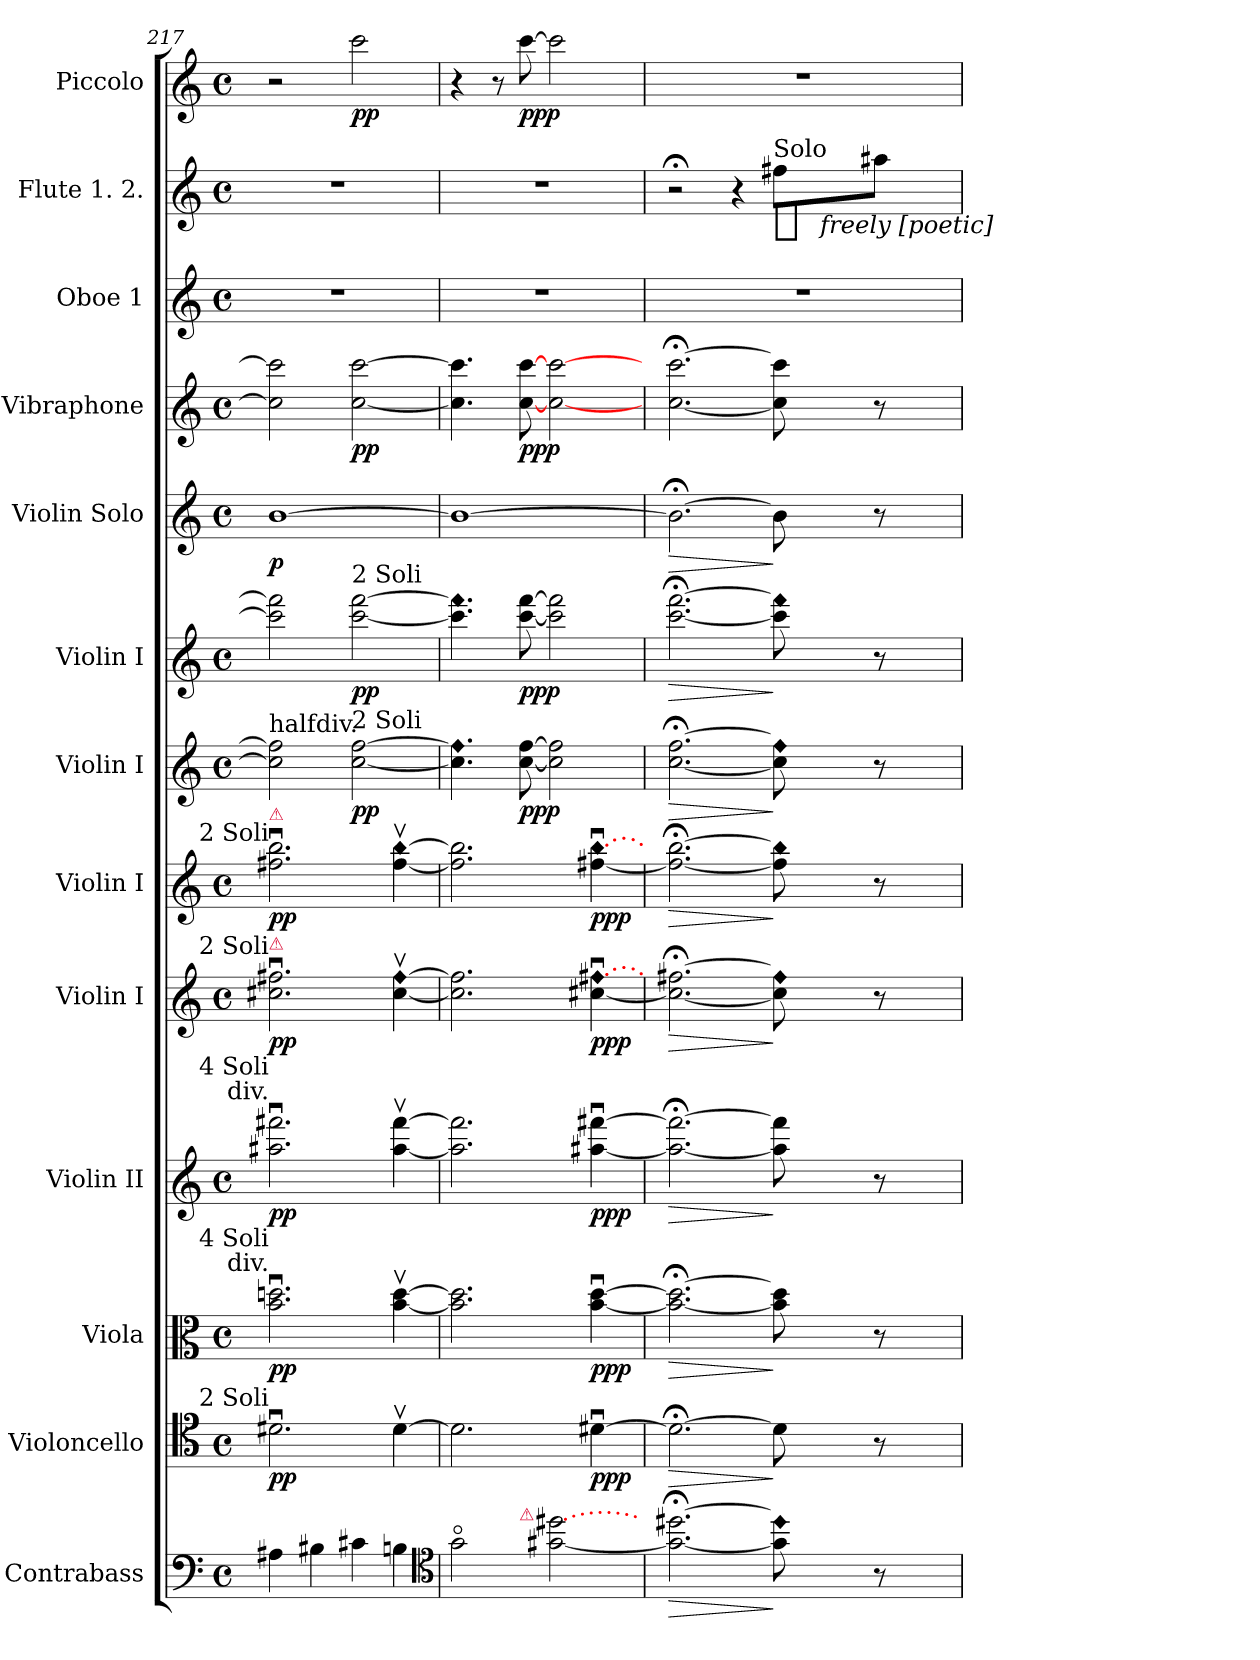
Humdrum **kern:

**kern	**dynam	**kern	**dynam	**kern	**dynam	**kern	**dynam	**kern	**dynam	**kern	**dynam	**kern	**dynam	**kern	**dynam	**kern	**dynam	**kern	**dynam	**kern	**kern	**dynam	**kern	**dynam
*part13	*part13	*part12	*part12	*part11	*part11	*part10	*part10	*part9	*part9	*part8	*part8	*part7	*part7	*part6	*part6	*part5	*part5	*part4	*part4	*part3	*part2	*part2	*part1	*part1
*staff13	*staff13	*staff12	*staff12	*staff11	*staff11	*staff10	*staff10	*staff9	*staff9	*staff8	*staff8	*staff7	*staff7	*staff6	*staff6	*staff5	*staff5	*staff4	*staff4	*staff3	*staff2	*staff2	*staff1	*staff1
*I"Contrabass	*	*I"Violoncello	*	*I"Viola	*	*I"Violin II	*	*I"Violin I	*	*I"Violin I	*	*I"Violin I	*	*I"Violin I	*	*I"Violin Solo	*	*I"Vibraphone	*	*I"Oboe 1	*I"Flute 1. 2.	*	*I"Piccolo	*
*I'Cb.	*	*I'Vc.	*	*I'Vla.	*	*I'Vln. II	*	*I'Vln. I	*	*I'Vln. I	*	*I'Vln. I	*	*I'Vln. I	*	*I'Vln.	*	*I'Vib.	*	*I'Ob.	*I'Fl.	*	*I'Picc.	*
*clefF4	*	*clefC4	*	*clefC3	*	*clefG2	*	*clefG2	*	*clefG2	*	*clefG2	*	*clefG2	*	*clefG2	*	*clefG2	*	*clefG2	*clefG2	*	*clefG2	*
*ITrd7c12	*	*	*	*	*	*	*	*	*	*	*	*	*	*	*	*	*	*	*	*	*	*	*ITrd-7c-12	*
*k[]	*	*k[]	*	*k[]	*	*k[]	*	*k[]	*	*k[]	*	*k[]	*	*k[]	*	*k[]	*	*k[]	*	*k[]	*k[]	*	*k[]	*
*C:	*	*C:	*	*C:	*	*C:	*	*C:	*	*C:	*	*C:	*	*C:	*	*C:	*	*C:	*	*C:	*C:	*	*C:	*
*M4/4	*	*M4/4	*	*M4/4	*	*M4/4	*	*M4/4	*	*M4/4	*	*M4/4	*	*M4/4	*	*M4/4	*	*M4/4	*	*M4/4	*M4/4	*	*M4/4	*
*met(c)	*	*met(c)	*	*met(c)	*	*met(c)	*	*met(c)	*	*met(c)	*	*met(c)	*	*met(c)	*	*met(c)	*	*met(c)	*	*met(c)	*met(c)	*	*met(c)	*
=217	=217	=217	=217	=217	=217	=217	=217	=217	=217	=217	=217	=217	=217	=217	=217	=217	=217	=217	=217	=217	=217	=217	=217	=217
!	!	!	!	!	!	!	!	!	!	!	!	!LO:TX:a:t=halfdiv.	!	!	!	!	!	!	!	!	!	!	!	!
!	!	!	!	!	!	!	!	!	!	!LO:TX:a:color=crimson:t=⚠	!	!	!	!	!	!	!	!	!	!	!	!	!	!
!	!	!	!	!	!	!	!	!	!	!LO:TX:a:rj:t=2 Soli	!	!	!	!	!	!	!	!	!	!	!	!	!	!
!	!	!	!	!	!	!	!	!LO:TX:a:color=crimson:t=⚠	!	!	!	!	!	!	!	!	!	!	!	!	!	!	!	!
!	!	!	!	!	!	!	!	!LO:TX:a:rj:t=2 Soli	!	!	!	!	!	!	!	!	!	!	!	!	!	!	!	!
!	!	!	!	!	!	!LO:TX:a:rj:t=div.	!	!	!	!	!	!	!	!	!	!	!	!	!	!	!	!	!	!
!	!	!	!	!	!	!LO:TX:a:rj:t=4 Soli	!	!	!	!	!	!	!	!	!	!	!	!	!	!	!	!	!	!
!	!	!	!	!LO:TX:a:rj:t=div.	!	!	!	!	!	!	!	!	!	!	!	!	!	!	!	!	!	!	!	!
!	!	!	!	!LO:TX:a:rj:t=4 Soli	!	!	!	!	!	!	!	!	!	!	!	!	!	!	!	!	!	!	!	!
!	!	!LO:TX:a:rj:t=2 Soli	!	!	!	!	!	!	!	!	!	!	!	!	!	!	!	!	!	!	!	!	!	!
4AA#X	.	2.d#Xu	pp	2.bu 2.ddniu	pp	2.aa#Xu 2.fff#Xu	pp	2.cc#Xu 2.ff#Xu	pp	2.ff#Xu 2.bbu	pp	2cc] 2ff]	.	2ccc] 2fff]	.	[1b	p	2cc] 2ccc]	.	1r	1r	.	2r	.
4BB#X	.	.	.	.	.	.	.	.	.	.	.	.	.	.	.	.	.	.	.	.	.	.	.	.
!	!	!	!	!	!	!	!	!	!	!	!	!	!	!LO:TX:a:t=2 Soli	!	!	!	!	!	!	!	!	!	!
!	!	!	!	!	!	!	!	!	!	!	!	!LO:TX:a:t=2 Soli	!	!	!	!	!	!	!	!	!	!	!	!
4C#X	.	.	.	.	.	.	.	.	.	.	.	[2cc [2ff	pp	[2ccc [2fff	pp	.	.	[2cc [2ccc	pp	.	.	.	2cccc	pp
!	!	!	!	!	!	!	!	!LO:N:n=2:head=diamond	!	!LO:N:n=2:head=diamond	!	!	!	!	!	!	!	!	!	!	!	!	!	!
4BBn	.	[4d#v	.	[4bv [4ddv	.	[4aa#v [4fff#v	.	[4cc#v [4ff#v	.	[4ff#v [4bbv	.	.	.	.	.	.	.	.	.	.	.	.	.	.
*clefC4	*	*	*	*	*	*	*	*	*	*	*	*	*	*	*	*	*	*	*	*	*	*	*	*
=218	=218	=218	=218	=218	=218	=218	=218	=218	=218	=218	=218	=218	=218	=218	=218	=218	=218	=218	=218	=218	=218	=218	=218	=218
!	!	!	!	!	!	!	!	!	!	!	!	!LO:N:n=2:head=diamond	!	!LO:N:n=2:head=diamond	!	!	!	!	!	!	!	!	!	!
*^	*	*	*	*	*	*	*	*	*	*	*	*	*	*	*	*	*	*	*	*	*	*	*	*
2Go	4.ryy	.	2.d#]	.	2.b] 2.dd]	.	2.aa#] 2.fff#]	.	2.cc#] 2.ff#]	.	2.ff#] 2.bb]	.	4.cc] 4.ff]	.	4.ccc] 4.fff]	.	1b_	.	4.cc] 4.ccc]	.	1r	1r	.	4r	.
.	.	.	.	.	.	.	.	.	.	.	.	.	.	.	.	.	.	.	.	.	.	.	.	8r	.
!	!LO:TX:a:color=crimson:t=⚠	!	!	!	!	!	!	!	!	!	!	!	!	!	!	!	!	!	!	!	!	!	!	!	!
.	2ryy	.	.	.	.	.	.	.	.	.	.	.	[8cc [8ff	ppp	[8ccc [8fff	ppp	.	.	[8cc [8ccc	ppp	.	.	.	[8cccc	ppp
!LO:T:n=2:dot	!	!	!	!	!	!	!	!	!	!	!	!	!	!	!	!	!	!	!	!	!	!	!	!	!
[2G#X [2d#X	.	.	.	.	.	.	.	.	.	.	.	.	2cc] 2ff]	.	2ccc] 2fff]	.	.	.	[2cc [2ccc	.	.	.	.	2cccc]	.
!	!	!	!	!	!	!	!	!	!LO:N:n=2:head=diamond	!	!	!	!	!	!	!	!	!	!	!	!	!	!	!	!
!	!	!	!	!	!	!	!	!	!LO:T:n=2:dot	!	!LO:N:n=2:head=diamond	!	!	!	!	!	!	!	!	!	!	!	!	!	!
!	!	!	!	!	!	!	!	!	!	!	!LO:T:n=2:dot	!	!	!	!	!	!	!	!	!	!	!	!	!	!
.	.	.	[4d#Xu	ppp	[4bu [4ddu	ppp	[4aa#Xu [4fff#Xu	ppp	[4cc#Xu [4ff#Xu	ppp	[4ff#Xu [4bbu	ppp	.	.	.	.	.	.	.	.	.	.	.	.	.
.	8ryy	.	.	.	.	.	.	.	.	.	.	.	.	.	.	.	.	.	.	.	.	.	.	.	.
=219	=219	=219	=219	=219	=219	=219	=219	=219	=219	=219	=219	=219	=219	=219	=219	=219	=219	=219	=219	=219	=219	=219	=219	=219	=219
!	!	!LO:HP:b	!	!LO:HP:b	!	!LO:HP:b	!	!LO:HP:b	!	!LO:HP:b	!	!LO:HP:b	!	!LO:HP:b	!	!LO:HP:b	!	!LO:HP:b	!	!	!	!	!	!	!
*v	*v	*	*	*	*	*	*	*	*	*	*	*	*	*	*	*	*	*	*	*	*	*	*	*	*
2.G#_;< [2.d#X;<	>	2.d#;<_	>	2.b_;< 2.dd_;<	>	2.aa#_;< 2.fff#_;<	>	2.cc#_;< [2.ff#;<	>	2.ff#_;< [2.bb;<	>	[2.cc;< [2.ff;<	>	[2.ccc;< [2.fff;<	>	2.b;<_	>	[2.cc;< [2.ccc;<	.	1r	2r;<	.	1r	.
.	.	.	.	.	.	.	.	.	.	.	.	.	.	.	.	.	.	.	.	.	4r	.	.	.
!	!	!	!	!	!	!	!	!	!	!	!	!	!	!	!	!	!	!	!	!	!LO:TX:a:t=Solo	!	!	!
!LO:N:n=2:head=diamond	!	!	!	!	!	!	!	!LO:N:n=2:head=diamond	!	!LO:N:n=2:head=diamond	!	!LO:N:n=2:head=diamond	!	!LO:N:n=2:head=diamond	!	!	!	!	!	!	!	!LO:DY:t=%s freely [poetic]	!	!
8G#] 8d#]	]	8d#]	]	8b] 8dd]	]	8aa#] 8fff#]	]	8cc#] 8ff#]	]	8ff#] 8bb]	]	8cc] 8ff]	]	8ccc] 8fff]	]	8b]	]	8cc] 8ccc]	.	.	8ff#XL	mp	.	.
8r	.	8r	.	8r	.	8r	.	8r	.	8r	.	8r	.	8r	.	8r	.	8r	.	.	8aa#XJ	.	.	.
=	=	=	=	=	=	=	=	=	=	=	=	=	=	=	=	=	=	=	=	=	=	=	=	=
*-	*-	*-	*-	*-	*-	*-	*-	*-	*-	*-	*-	*-	*-	*-	*-	*-	*-	*-	*-	*-	*-	*-	*-	*-
